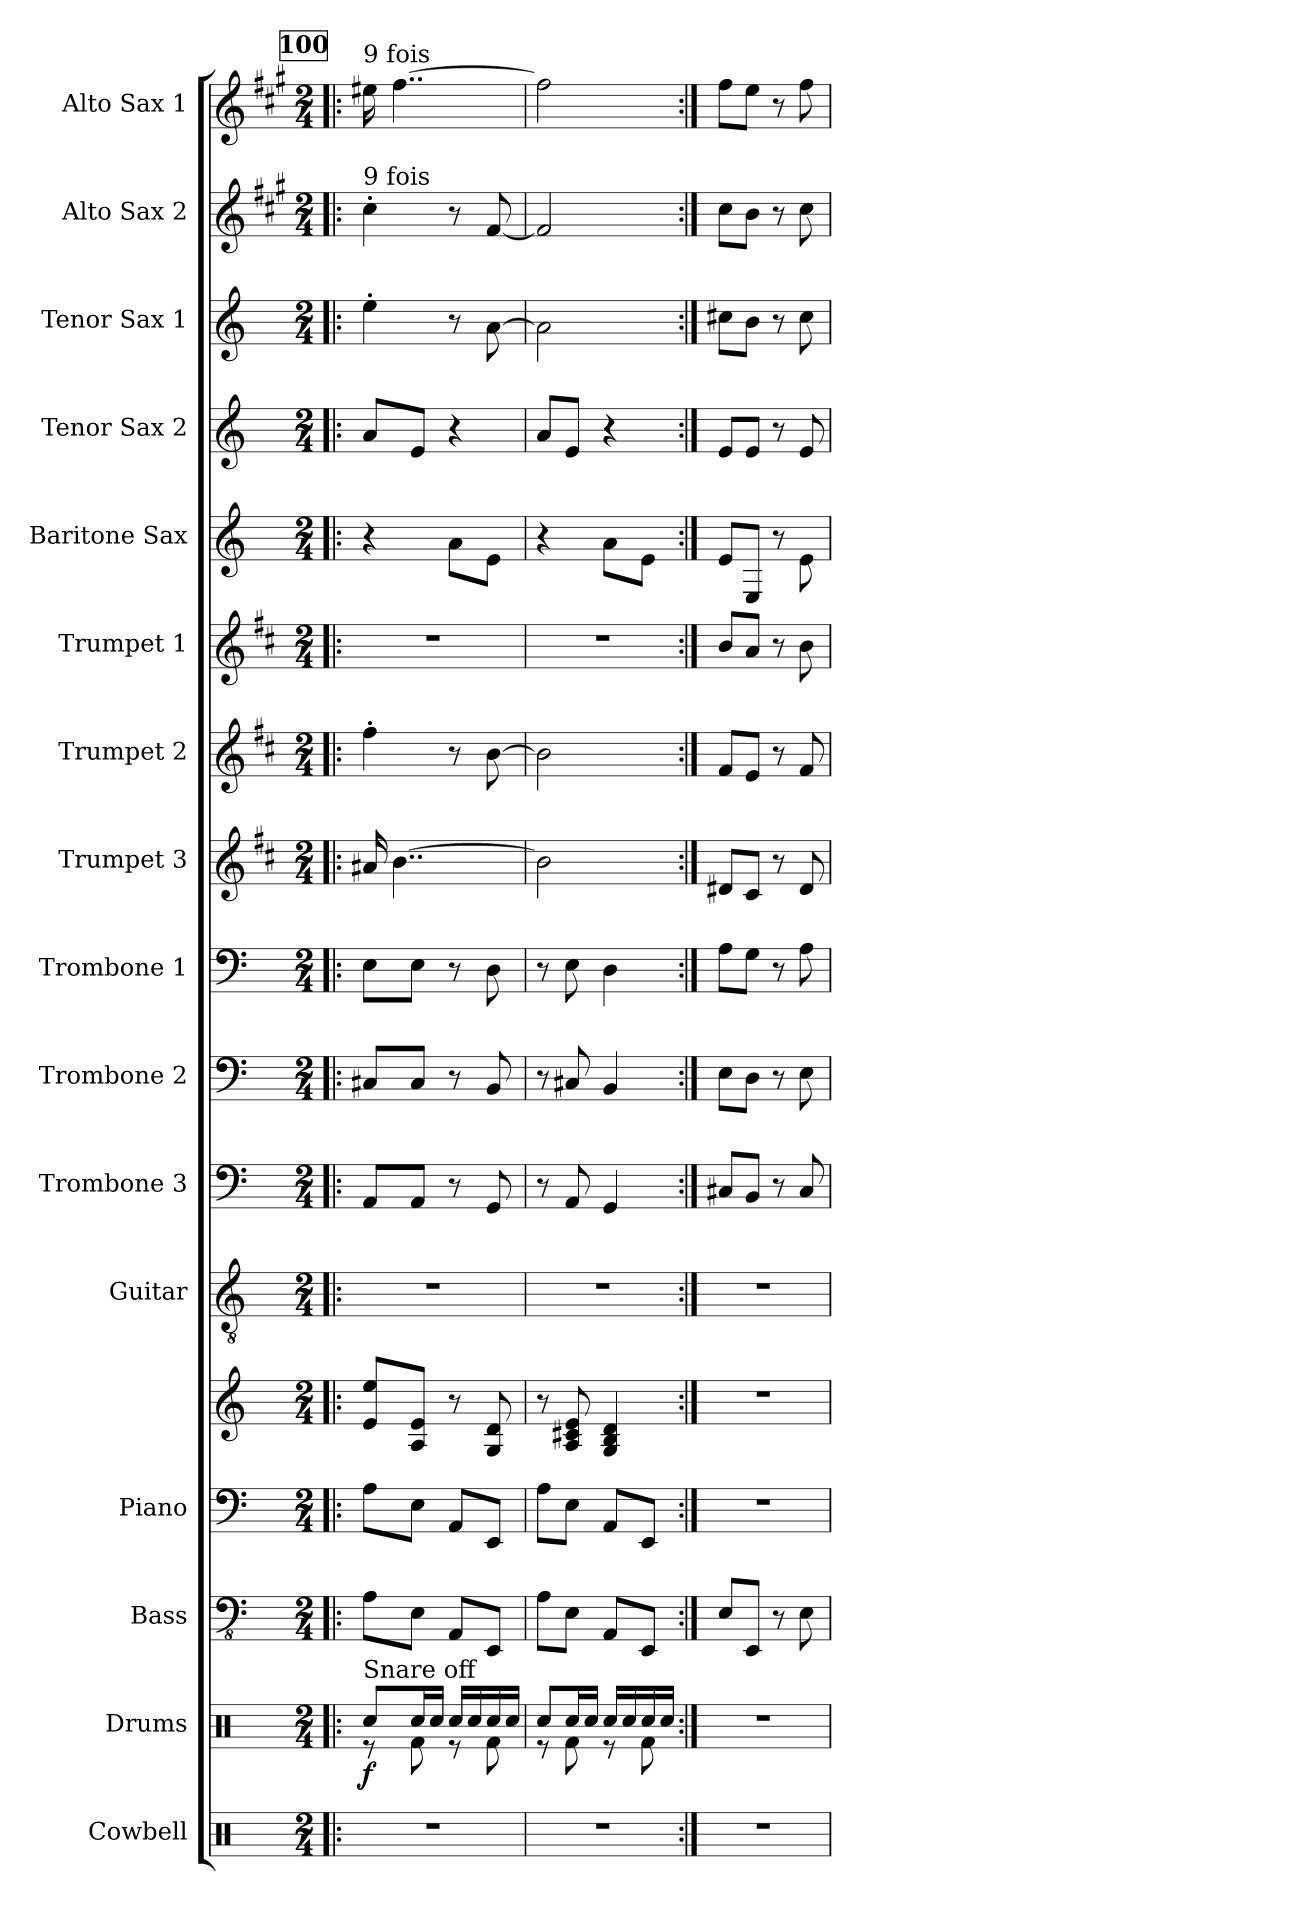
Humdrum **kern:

**kern	**kern	**dynam	**kern	**kern	**kern	**kern	**kern	**kern	**kern	**kern	**kern	**kern	**kern	**kern	**kern	**kern	**kern
*part16	*part15	*part15	*part14	*part13	*part13	*part12	*part11	*part10	*part9	*part8	*part7	*part6	*part5	*part4	*part3	*part2	*part1
*staff17	*staff16	*staff16	*staff15	*staff14	*staff13	*staff12	*staff11	*staff10	*staff9	*staff8	*staff7	*staff6	*staff5	*staff4	*staff3	*staff2	*staff1
*I"Cowbell	*I"Drums	*	*I"Bass	*I"Piano	*	*I"Guitar	*I"Trombone 3	*I"Trombone 2	*I"Trombone 1	*I"Trumpet 3	*I"Trumpet 2	*I"Trumpet 1	*I"Baritone Sax	*I"Tenor Sax 2	*I"Tenor Sax 1	*I"Alto Sax 2	*I"Alto Sax 1
*I'Cwb.	*I'Drums	*	*I'Bass	*I'Piano	*	*I'Gtr.	*I'Tbn. 3	*I'Tbn. 2	*I'Tbn. 1	*I'Tpt. 3	*I'Tpt. 2	*I'Tpt. 1	*I'Bari	*I'Tenor 2	*I'Tenor 1	*I'Alto 2	*I'Alto 1
*clefX	*clefX	*	*clefFv4	*clefF4	*clefG2	*clefGv2	*clefF4	*clefF4	*clefF4	*clefG2	*clefG2	*clefG2	*clefG2	*clefG2	*clefG2	*clefG2	*clefG2
*	*	*	*	*	*	*	*	*	*	*ITrd1c2	*ITrd1c2	*ITrd1c2	*ITrd12c21	*ITrd8c14	*ITrd8c14	*ITrd5c9	*ITrd5c9
*k[]	*k[]	*	*k[]	*k[]	*k[]	*k[]	*k[]	*k[]	*k[]	*k[]	*k[]	*k[]	*k[]	*k[]	*k[]	*k[]	*k[]
*M2/4	*M2/4	*	*M2/4	*M2/4	*M2/4	*M2/4	*M2/4	*M2/4	*M2/4	*M2/4	*M2/4	*M2/4	*M2/4	*M2/4	*M2/4	*M2/4	*M2/4
!!LO:REH:place=s1:a:fs=14:t=100
=100!|:	=100!|:	=100!|:	=100!|:	=100!|:	=100!|:	=100!|:	=100!|:	=100!|:	=100!|:	=100!|:	=100!|:	=100!|:	=100!|:	=100!|:	=100!|:	=100!|:	=100!|:
*	*^	*	*	*	*	*	*	*	*	*	*	*	*	*	*	*	*
!	!	!	!	!	!	!	!	!	!	!	!	!	!	!	!	!	!	!LO:TX:a:t=9 fois
!	!	!	!	!	!	!	!	!	!	!	!	!	!	!	!	!	!LO:TX:a:t=9 fois	!
!	!LO:TX:a:t=Snare off	!	!	!	!	!	!	!	!	!	!	!	!	!	!	!	!	!
!	!	!	!LO:DY:b	!	!	!	!	!	!	!	!	!	!	!	!	!	!	!
2r	8Rcc/L	8r	f	8AA\L	8A\L	8e/ 8ee/L	2r	8AA/L	8C#X/L	8E\L	16g#X/	4ee'\	2r	4r	8A/L	4e'\	4e'\	16g#X\
.	.	.	.	.	.	.	.	.	.	.	[4..a\	.	.	.	.	.	.	[4..a\
.	16Rcc/L	8Rf\	.	8EE\J	8E\J	8A/ 8e/J	.	8AA/J	8C#/J	8E\J	.	.	.	.	8E/J	.	.	.
.	16Rcc/JJ	.	.	.	.	.	.	.	.	.	.	.	.	.	.	.	.	.
.	16Rcc/LL	8r	.	8AAA/L	8AA/L	8r	.	8r	8r	8r	.	8r	.	8A\L	4r	8r	8r	.
.	16Rcc/	.	.	.	.	.	.	.	.	.	.	.	.	.	.	.	.	.
.	16Rcc/	8Rf\	.	8EEE/J	8EE/J	8G/ 8d/	.	8GG/	8BB/	8D\	.	[8a\	.	8E\J	.	[8A\	[8A/	.
.	16Rcc/JJ	.	.	.	.	.	.	.	.	.	.	.	.	.	.	.	.	.
=101	=101	=101	=101	=101	=101	=101	=101	=101	=101	=101	=101	=101	=101	=101	=101	=101	=101	=101
2r	8Rcc/L	8r	.	8AA\L	8A\L	8r	2r	8r	8r	8r	2a\]	2a\]	2r	4r	8A/L	2A\]	2A/]	2a\]
.	16Rcc/L	8Rf\	.	8EE\J	8E\J	8A/ 8c#X/ 8e/	.	8AA/	8C#X/	8E\	.	.	.	.	8E/J	.	.	.
.	16Rcc/JJ	.	.	.	.	.	.	.	.	.	.	.	.	.	.	.	.	.
.	16Rcc/LL	8r	.	8AAA/L	8AA/L	4G/ 4B/ 4d/	.	4GG/	4BB/	4D\	.	.	.	8A\L	4r	.	.	.
.	16Rcc/	.	.	.	.	.	.	.	.	.	.	.	.	.	.	.	.	.
.	16Rcc/	8Rf\	.	8EEE/J	8EE/J	.	.	.	.	.	.	.	.	8E\J	.	.	.	.
.	16Rcc/JJ	.	.	.	.	.	.	.	.	.	.	.	.	.	.	.	.	.
*	*v	*v	*	*	*	*	*	*	*	*	*	*	*	*	*	*	*	*
=102:|!	=102:|!	=102:|!	=102:|!	=102:|!	=102:|!	=102:|!	=102:|!	=102:|!	=102:|!	=102:|!	=102:|!	=102:|!	=102:|!	=102:|!	=102:|!	=102:|!	=102:|!
2r	2r	.	8EE/L	2r	2r	2r	8C#X/L	8E\L	8A\L	8c#X/L	8e/L	8a/L	8E/L	8E/L	8c#X\L	8e\L	8a\L
.	.	.	8EEE/J	.	.	.	8BB/J	8D\J	8G\J	8B/J	8d/J	8g/J	8EE/J	8E/J	8B\J	8d\J	8g\J
.	.	.	8r	.	.	.	8r	8r	8r	8r	8r	8r	8r	8r	8r	8r	8r
.	.	.	8EE\	.	.	.	8C#/	8E\	8A\	8c#/	8e/	8a\	8E\	8E/	8c#\	8e\	8a\
=	=	=	=	=	=	=	=	=	=	=	=	=	=	=	=	=	=
*-	*-	*-	*-	*-	*-	*-	*-	*-	*-	*-	*-	*-	*-	*-	*-	*-	*-
